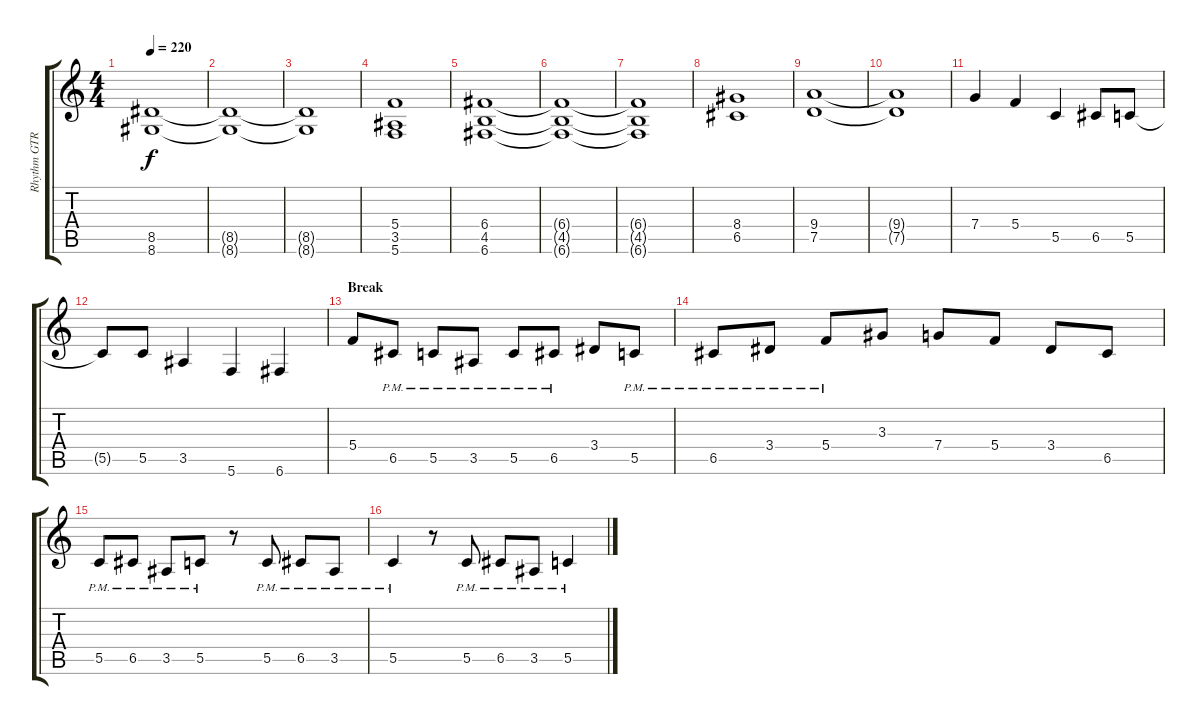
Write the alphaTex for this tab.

\track ("Rhythm GTR 1" "Rhythm GTR") {instrument overdrivenguitar}
\staff {score tabs}
\tuning (D4 A3 F3 C3 G2 C2) {hide}
\ts (4 4)
\tempo 220
\clef g2
\ks aminor
(8.5 8.6).1{dy f} |
(8.5{t} 8.6{t}).1 |
(8.5{t} 8.6{t}).1 |
(5.4 3.5 5.6).1 |
(6.4 4.5 6.6).1 |
(6.4{t} 4.5{t} 6.6{t}).1 |
(6.4{t} 4.5{t} 6.6{t}).1 |
(8.4 6.5).1 |
(9.4 7.5).1 |
(9.4{t} 7.5{t}).1 |
7.4.4 5.4.4 5.5.4 6.5.8 5.5.8 |
5.5{t}.8 5.5.8 3.5.4 5.6.4 6.6.4 |
\section ("" "Break")
5.4.8 6.5{pm}.8 5.5{pm}.8 3.5{pm}.8 5.5{pm}.8 6.5{pm}.8 3.4.8 5.5{pm}.8 |
6.5{pm}.8 3.4{pm}.8 5.4{pm}.8 3.3.8 7.4.8 5.4.8 3.4.8 6.5.8 |
5.5{pm}.8 6.5{pm}.8 3.5{pm}.8 5.5{pm}.8 r.8 5.5{pm}.8 6.5{pm}.8 3.5{pm}.8 |
5.5{pm}.4 r.8 5.5{pm}.8 6.5{pm}.8 3.5{pm}.8 5.5{pm}.4
